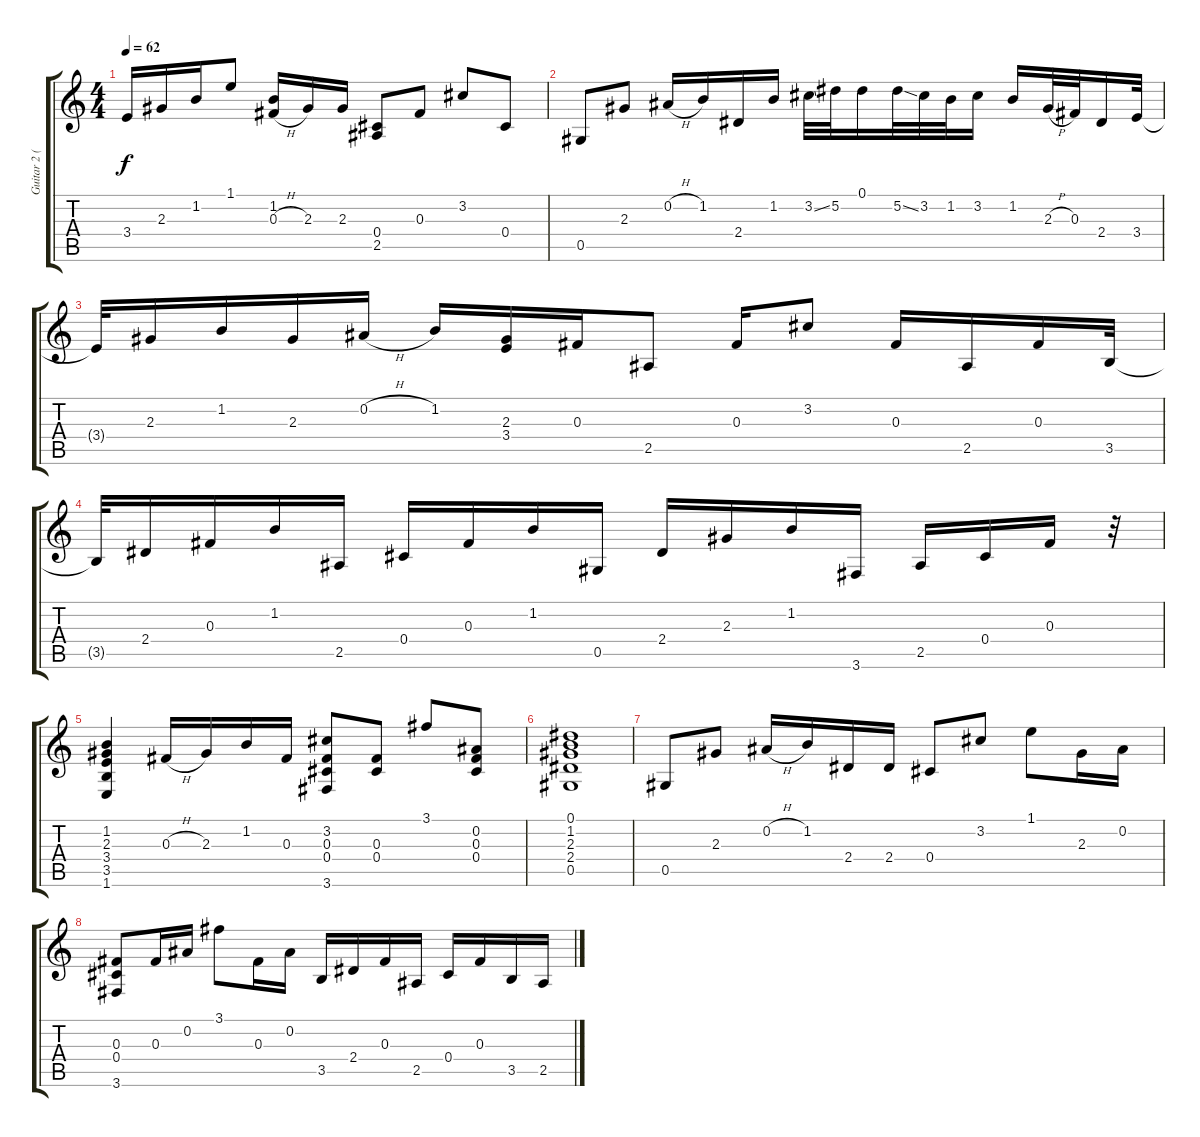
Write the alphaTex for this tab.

\track ("Guitar 2 ( Acoustic )" "Guitar 2 (") {instrument acousticguitarsteel}
\staff {score tabs}
\tuning (Eb4 Bb3 Gb3 Db3 Ab2 Eb2) {hide}
\ts (4 4)
\tempo 62
\clef g2
\ks c
3.4.16{dy f} 2.3.16 1.2.16 1.1.8 (1.2 0.3{h}).16 2.3.16 2.3.16 (0.4 2.5).8 0.3.8 3.2.8 0.4.8 |
0.5.8 2.3.8 0.2{h}.16 1.2.16 2.4.16 1.2.16 3.2{ss}.32 5.2.32 0.1.16 5.2{ss}.32 3.2.32 1.2.32 3.2.16 1.2.16 2.3{h}.32 0.3.32 2.4.16 3.4.32 |
3.4{t}.32 2.3.16 1.2.16 2.3.16 0.2{h}.16 1.2.16 (2.3 3.4).16 0.3.16 2.5.8 0.3.16 3.2.8 0.3.16 2.5.16 0.3.16 3.5.32 |
3.5{t}.32 2.4.16 0.3.16 1.2.16 2.5.16 0.4.16 0.3.16 1.2.16 0.5.16 2.4.16 2.3.16 1.2.16 3.6.16 2.5.16 0.4.16 0.3.16 r.32 |
(1.2 2.3 3.4 3.5 1.6).4 0.3{h}.16 2.3.16 1.2.16 0.3.16 (3.2 0.3 0.4 3.6).8 (0.3 0.4).8 3.1.8 (0.2 0.3 0.4).8 |
(0.1 1.2 2.3 2.4 0.5).1 |
0.5.8 2.3.8 0.2{h}.16 1.2.16 2.4.16 2.4.16 0.4.8 3.2.8 1.1.8 2.3.16 0.2.16 |
(0.3 0.4 3.6).8 0.3.16 0.2.16 3.1.8 0.3.16 0.2.16 3.5.16 2.4.16 0.3.16 2.5.16 0.4.16 0.3.16 3.5.16 2.5.16
